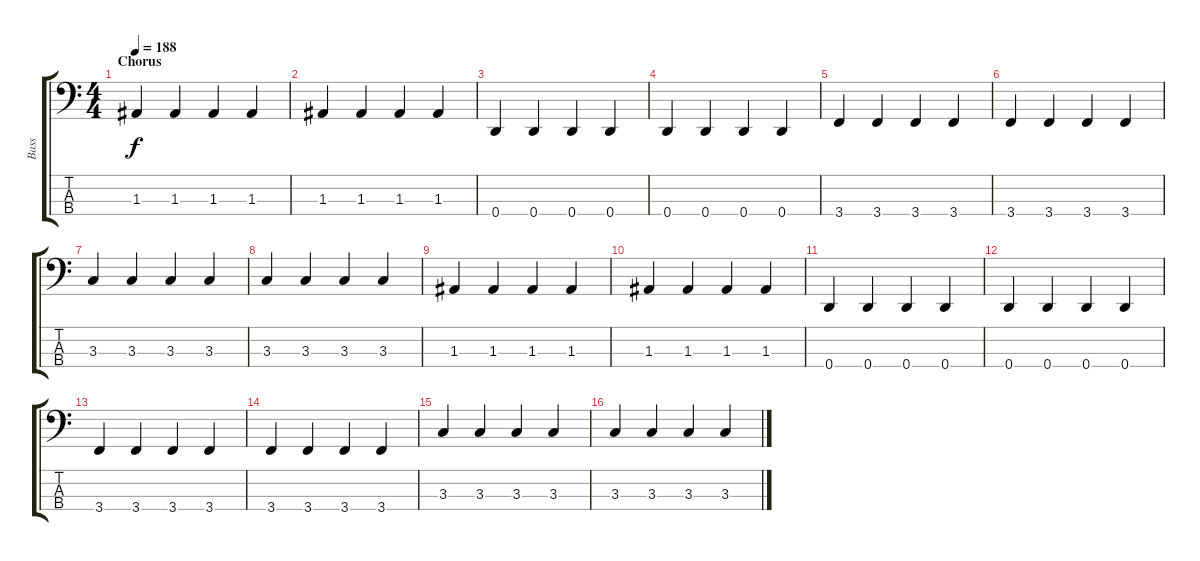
\track ("Bass" "Bass") {instrument electricbasspick}
\staff {score tabs}
\tuning (G2 D2 A1 D1) {hide}
\ts (4 4)
\section ("" "Chorus")
\tempo 188
\clef f4
\ks c
1.3.4{dy f} 1.3.4 1.3.4 1.3.4 |
1.3.4 1.3.4 1.3.4 1.3.4 |
0.4.4 0.4.4 0.4.4 0.4.4 |
0.4.4 0.4.4 0.4.4 0.4.4 |
3.4.4 3.4.4 3.4.4 3.4.4 |
3.4.4 3.4.4 3.4.4 3.4.4 |
3.3.4 3.3.4 3.3.4 3.3.4 |
3.3.4 3.3.4 3.3.4 3.3.4 |
1.3.4 1.3.4 1.3.4 1.3.4 |
1.3.4 1.3.4 1.3.4 1.3.4 |
0.4.4 0.4.4 0.4.4 0.4.4 |
0.4.4 0.4.4 0.4.4 0.4.4 |
3.4.4 3.4.4 3.4.4 3.4.4 |
3.4.4 3.4.4 3.4.4 3.4.4 |
3.3.4 3.3.4 3.3.4 3.3.4 |
3.3.4 3.3.4 3.3.4 3.3.4
